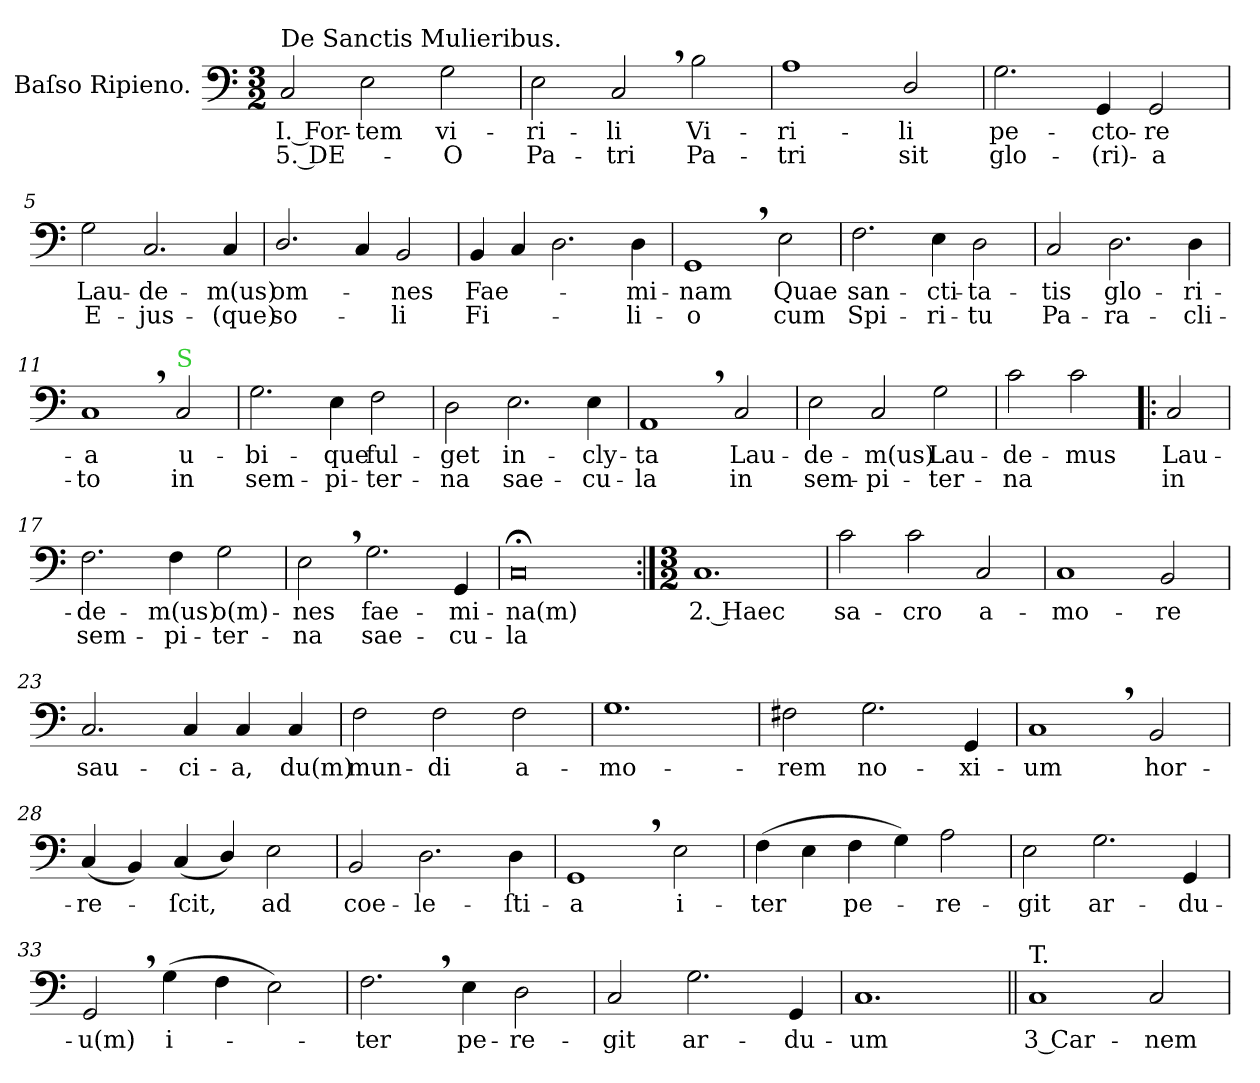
**kern	**text	**text
*part1	*part1	*part1
*staff1	*staff1	*staff1
*I"Baſso Ripieno.	*	*
*clefF4	*	*
*k[]	*	*
*M3/2	*	*
=1	=1	=1
!LO:TX:a:t=De Sanctis Mulieribus.	!	!
2C/	I. For-	5. DE-
2E\	tem	.
2G\	vi-	-O
=2	=2	=2
2E\	-ri-	Pa-
2C,</	-li	-tri
2B\	Vi-	Pa-
=3	=3	=3
1A\	-ri-	-tri
2D/	-li	sit
=4	=4	=4
2.G\	pe-	glo-
4GG/	-cto-	-(ri)-
2GG/	-re	-a
=5	=5	=5
2G\	Lau-	E-
2.C/	-de-	-jus-
4C/	-m(us)	-(que)
=6	=6	=6
2.D/	om-	so-
4C/	.	.
2BB/	-nes	-li
=7	=7	=7
4BB/	Fae-	Fi-
4C/	.	.
2.D\	.	.
4D\	-mi-	-li-
=8	=8	=8
1GG,</	-nam	-o
2E\	Quae	cum
=9	=9	=9
2.F\	san-	Spi-
4E\	-cti-	-ri-
2D\	-ta-	-tu
=10	=10	=10
2C/	-tis	Pa-
2.D\	glo-	-ra-
4D\	-ri-	-cli-
=11	=11	=11
1C,</	-a	-to
!LO:TX:a:color=limegreen:t=S	!	!
2C/	u-	in
=12	=12	=12
2.G\	-bi-	sem-
4E\	-que	-pi-
2F\	ful-	-ter-
=13	=13	=13
2D\	-get	-na
2.E\	in-	sae-
4E\	-cly-	-cu-
=14	=14	=14
1AA,</	-ta	-la
2C/	Lau-	in
=15	=15	=15
2E\	-de-	sem-
2C/	-m(us)	-pi-
!	!LO:LY:i	!
2G\	Lau-	-ter-
=16	=16	=16
!	!LO:LY:i	!
2c\	-de-	-na
!	!LO:LY:i	!
2c\	-mus	.
=!|:	=!|:	=!|:
2C/	Lau-	in
=17	=17	=17
2.F\	-de-	sem-
4F\	-m(us)	-pi-
2G\	o(m)-	-ter-
=18	=18	=18
2E,\	-nes	-na
2.G\	fae-	sae-
4GG/	-mi-	-cu-
=19	=19	=19
!LO:N:vis=0	!	!
1.C;</	-na(m)	-la
=20:|!	=20:|!	=20:|!
*M3/2	*	*
1.C/	2. Haec	.
=21	=21	=21
2c\	sa-	.
2c\	-cro	.
2C/	a-	.
=22	=22	=22
1C/	-mo-	.
2BB/	-re	.
=23	=23	=23
2.C/	sau-	.
4C/	-ci-	.
4C/	-a,	.
4C/	du(m)	.
=24	=24	=24
2F\	mun-	.
2F\	-di	.
2F\	a-	.
=25	=25	=25
1.G\	-mo-	.
=26	=26	=26
2F#X\	-rem	.
2.G\	no-	.
4GG/	-xi-	.
=27	=27	=27
1C,</	-um	.
2BB/	hor-	.
=28	=28	=28
(4C/	-re-	.
4BB/)	.	.
(4C/	-ſcit,	.
4D/)	.	.
2E\	ad	.
=29	=29	=29
2BB/	coe-	.
2.D\	-le-	.
4D\	-ſti-	.
=30	=30	=30
1GG,</	-a	.
2E\	i-	.
=31	=31	=31
(4F\	-ter	.
4E\	.	.
4F\	pe-	.
4G\)	.	.
2A\	-re-	.
=32	=32	=32
2E\	-git	.
2.G\	ar-	.
4GG/	-du-	.
=33	=33	=33
2GG,</	-u(m)	.
(4G\	i-	.
4F\	.	.
2E\)	.	.
=34	=34	=34
2.F,<\	-ter	.
4E\	pe-	.
2D\	-re-	.
=35	=35	=35
2C/	-git	.
2.G\	ar-	.
4GG/	-du-	.
=36	=36	=36
1.C/	-um	.
=37||	=37||	=37||
!LO:TX:a:t=T.	!	!
1C/	3 Car-	.
2C/	-nem	.
=	=	=
*-	*-	*-
